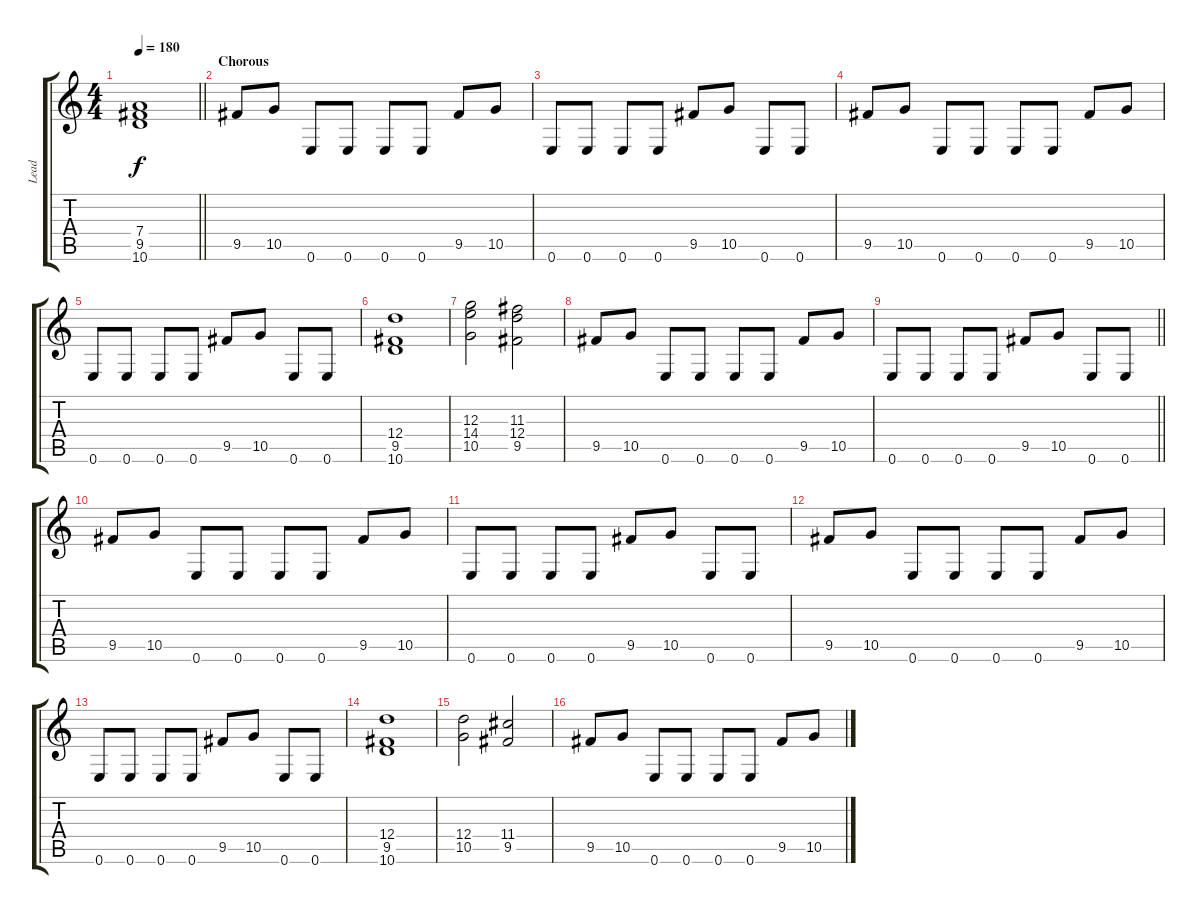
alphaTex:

\track ("Lead" "Lead") {instrument overdrivenguitar}
\staff {score tabs}
\tuning (E4 B3 G3 D3 A2 E2) {hide}
\ts (4 4)
\tempo 180
\clef g2
\barLineRight lightlight
\ks c
(7.4 9.5 10.6).1{dy f} |
\section ("" "Chorous")
9.5.8 10.5.8 0.6.8 0.6.8 0.6.8 0.6.8 9.5.8 10.5.8 |
0.6.8 0.6.8 0.6.8 0.6.8 9.5.8 10.5.8 0.6.8 0.6.8 |
9.5.8 10.5.8 0.6.8 0.6.8 0.6.8 0.6.8 9.5.8 10.5.8 |
0.6.8 0.6.8 0.6.8 0.6.8 9.5.8 10.5.8 0.6.8 0.6.8 |
(12.4 9.5 10.6).1 |
(12.3 14.4 10.5).2 (11.3 12.4 9.5).2 |
9.5.8 10.5.8 0.6.8 0.6.8 0.6.8 0.6.8 9.5.8 10.5.8 |
\barLineRight lightlight
0.6.8 0.6.8 0.6.8 0.6.8 9.5.8 10.5.8 0.6.8 0.6.8 |
\section ("" "")
9.5.8 10.5.8 0.6.8 0.6.8 0.6.8 0.6.8 9.5.8 10.5.8 |
0.6.8 0.6.8 0.6.8 0.6.8 9.5.8 10.5.8 0.6.8 0.6.8 |
9.5.8 10.5.8 0.6.8 0.6.8 0.6.8 0.6.8 9.5.8 10.5.8 |
0.6.8 0.6.8 0.6.8 0.6.8 9.5.8 10.5.8 0.6.8 0.6.8 |
(12.4 9.5 10.6).1 |
(12.4 10.5).2 (11.4 9.5).2 |
9.5.8 10.5.8 0.6.8 0.6.8 0.6.8 0.6.8 9.5.8 10.5.8
